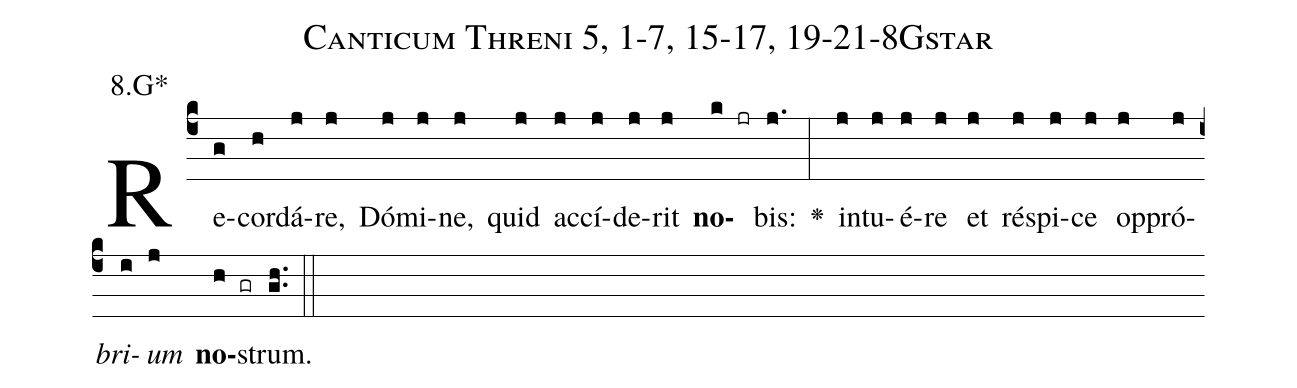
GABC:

name: Canticum Threni 5, 1-7, 15-17, 19-21-8Gstar;
annotation: 8.G*;
%%
(c4)Re(g)cor(h)dá(j)re,(j) Dó(j)mi(j)ne,(j) quid(j) ac(j)cí(j)de(j)rit(j) <b>no</b>(k jr)bis:(j.) <v>\greheightstar</v>(:) in(j)tu(j)é(j)re(j) et(j) ré(j)spi(j)ce(j) op(j)pró(j)<i>bri</i>(i)<i>um</i>(j) <b>no</b>(h gr)strum.(gh..) (::)


%E(j) u(j) o(i) u(j) a(h) e.(gh..) (::)
